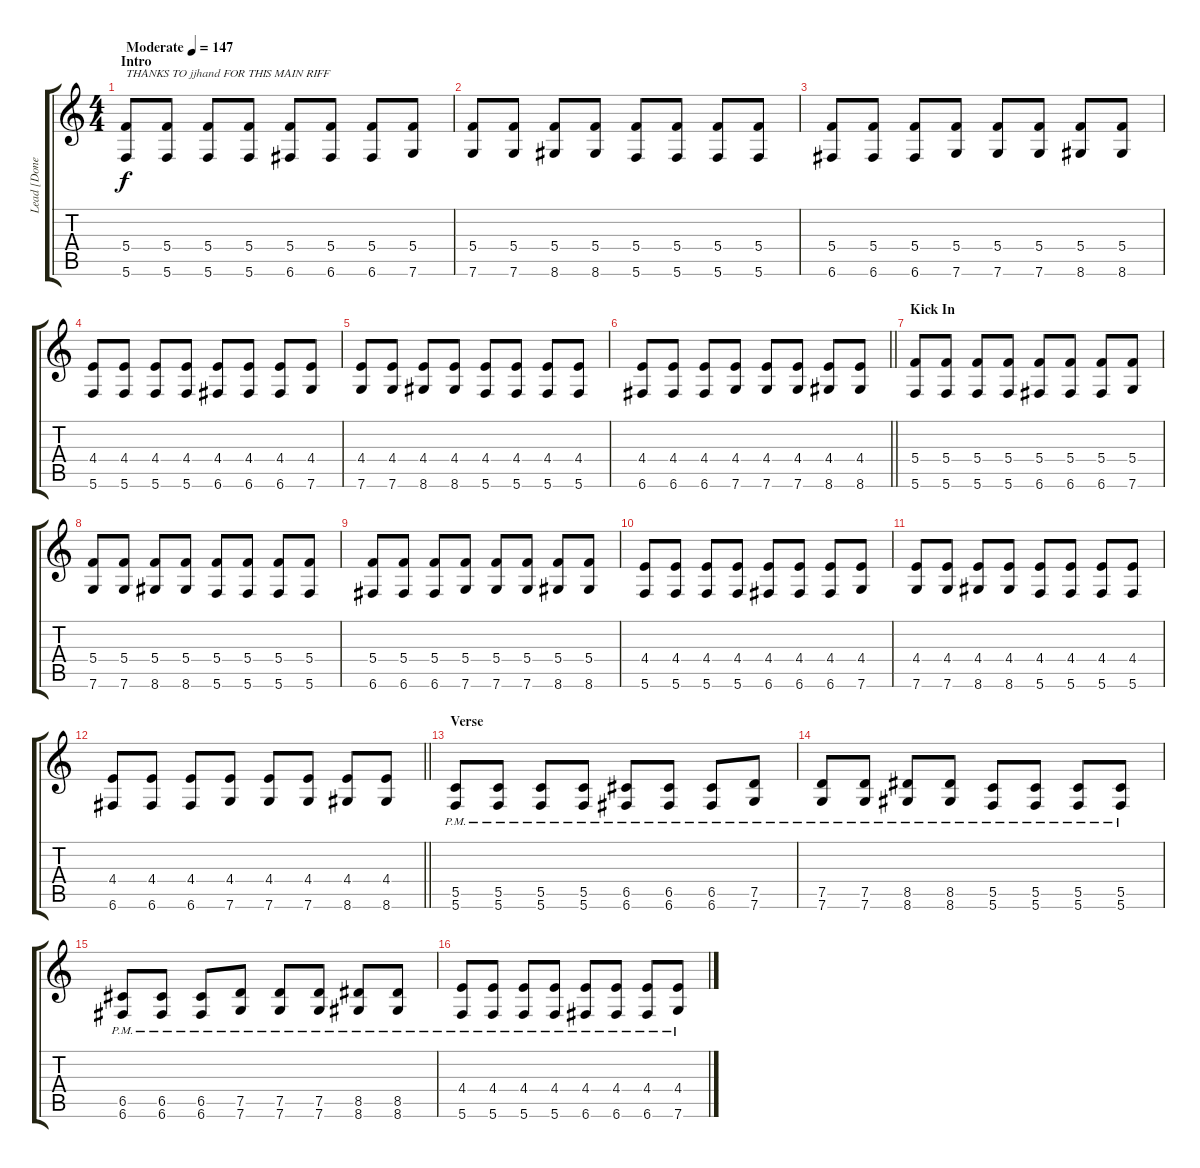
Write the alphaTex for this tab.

\track ("Lead [Donegan]" "Lead [Done") {instrument distortionguitar}
\staff {score tabs}
\tuning (D4 A3 F3 C3 G2 C2) {hide}
\ts (4 4)
\section ("" "Intro")
\tempo (147 "Moderate")
\clef g2
\ks c
(5.4 5.6).8{txt "THANKS TO jjhand FOR THIS MAIN RIFF" dy f instrument distortionguitar} (5.4 5.6).8 (5.4 5.6).8 (5.4 5.6).8 (5.4 6.6).8 (5.4 6.6).8 (5.4 6.6).8 (5.4 7.6).8 |
(5.4 7.6).8 (5.4 7.6).8 (5.4 8.6).8 (5.4 8.6).8 (5.4 5.6).8 (5.4 5.6).8 (5.4 5.6).8 (5.4 5.6).8 |
(5.4 6.6).8 (5.4 6.6).8 (5.4 6.6).8 (5.4 7.6).8 (5.4 7.6).8 (5.4 7.6).8 (5.4 8.6).8 (5.4 8.6).8 |
(4.4 5.6).8 (4.4 5.6).8 (4.4 5.6).8 (4.4 5.6).8 (4.4 6.6).8 (4.4 6.6).8 (4.4 6.6).8 (4.4 7.6).8 |
(4.4 7.6).8 (4.4 7.6).8 (4.4 8.6).8 (4.4 8.6).8 (4.4 5.6).8 (4.4 5.6).8 (4.4 5.6).8 (4.4 5.6).8 |
\barLineRight lightlight
(4.4 6.6).8 (4.4 6.6).8 (4.4 6.6).8 (4.4 7.6).8 (4.4 7.6).8 (4.4 7.6).8 (4.4 8.6).8 (4.4 8.6).8 |
\section ("" "Kick In")
(5.4 5.6).8 (5.4 5.6).8 (5.4 5.6).8 (5.4 5.6).8 (5.4 6.6).8 (5.4 6.6).8 (5.4 6.6).8 (5.4 7.6).8 |
(5.4 7.6).8 (5.4 7.6).8 (5.4 8.6).8 (5.4 8.6).8 (5.4 5.6).8 (5.4 5.6).8 (5.4 5.6).8 (5.4 5.6).8 |
(5.4 6.6).8 (5.4 6.6).8 (5.4 6.6).8 (5.4 7.6).8 (5.4 7.6).8 (5.4 7.6).8 (5.4 8.6).8 (5.4 8.6).8 |
(4.4 5.6).8 (4.4 5.6).8 (4.4 5.6).8 (4.4 5.6).8 (4.4 6.6).8 (4.4 6.6).8 (4.4 6.6).8 (4.4 7.6).8 |
(4.4 7.6).8 (4.4 7.6).8 (4.4 8.6).8 (4.4 8.6).8 (4.4 5.6).8 (4.4 5.6).8 (4.4 5.6).8 (4.4 5.6).8 |
\barLineRight lightlight
(4.4 6.6).8 (4.4 6.6).8 (4.4 6.6).8 (4.4 7.6).8 (4.4 7.6).8 (4.4 7.6).8 (4.4 8.6).8 (4.4 8.6).8 |
\section ("" "Verse")
(5.5{pm} 5.6{pm}).8 (5.5{pm} 5.6{pm}).8 (5.5{pm} 5.6{pm}).8 (5.5{pm} 5.6{pm}).8 (6.5{pm} 6.6{pm}).8 (6.5{pm} 6.6{pm}).8 (6.5{pm} 6.6{pm}).8 (7.5{pm} 7.6{pm}).8 |
(7.5{pm} 7.6{pm}).8 (7.5{pm} 7.6{pm}).8 (8.5{pm} 8.6{pm}).8 (8.5{pm} 8.6{pm}).8 (5.5{pm} 5.6{pm}).8 (5.5{pm} 5.6{pm}).8 (5.5{pm} 5.6{pm}).8 (5.5{pm} 5.6{pm}).8 |
(6.5{pm} 6.6{pm}).8 (6.5{pm} 6.6{pm}).8 (6.5{pm} 6.6{pm}).8 (7.5{pm} 7.6{pm}).8 (7.5{pm} 7.6{pm}).8 (7.5{pm} 7.6{pm}).8 (8.5{pm} 8.6{pm}).8 (8.5{pm} 8.6{pm}).8 |
(4.4{pm} 5.6{pm}).8 (4.4{pm} 5.6{pm}).8 (4.4{pm} 5.6{pm}).8 (4.4{pm} 5.6{pm}).8 (4.4{pm} 6.6{pm}).8 (4.4{pm} 6.6{pm}).8 (4.4{pm} 6.6{pm}).8 (4.4{pm} 7.6{pm}).8
